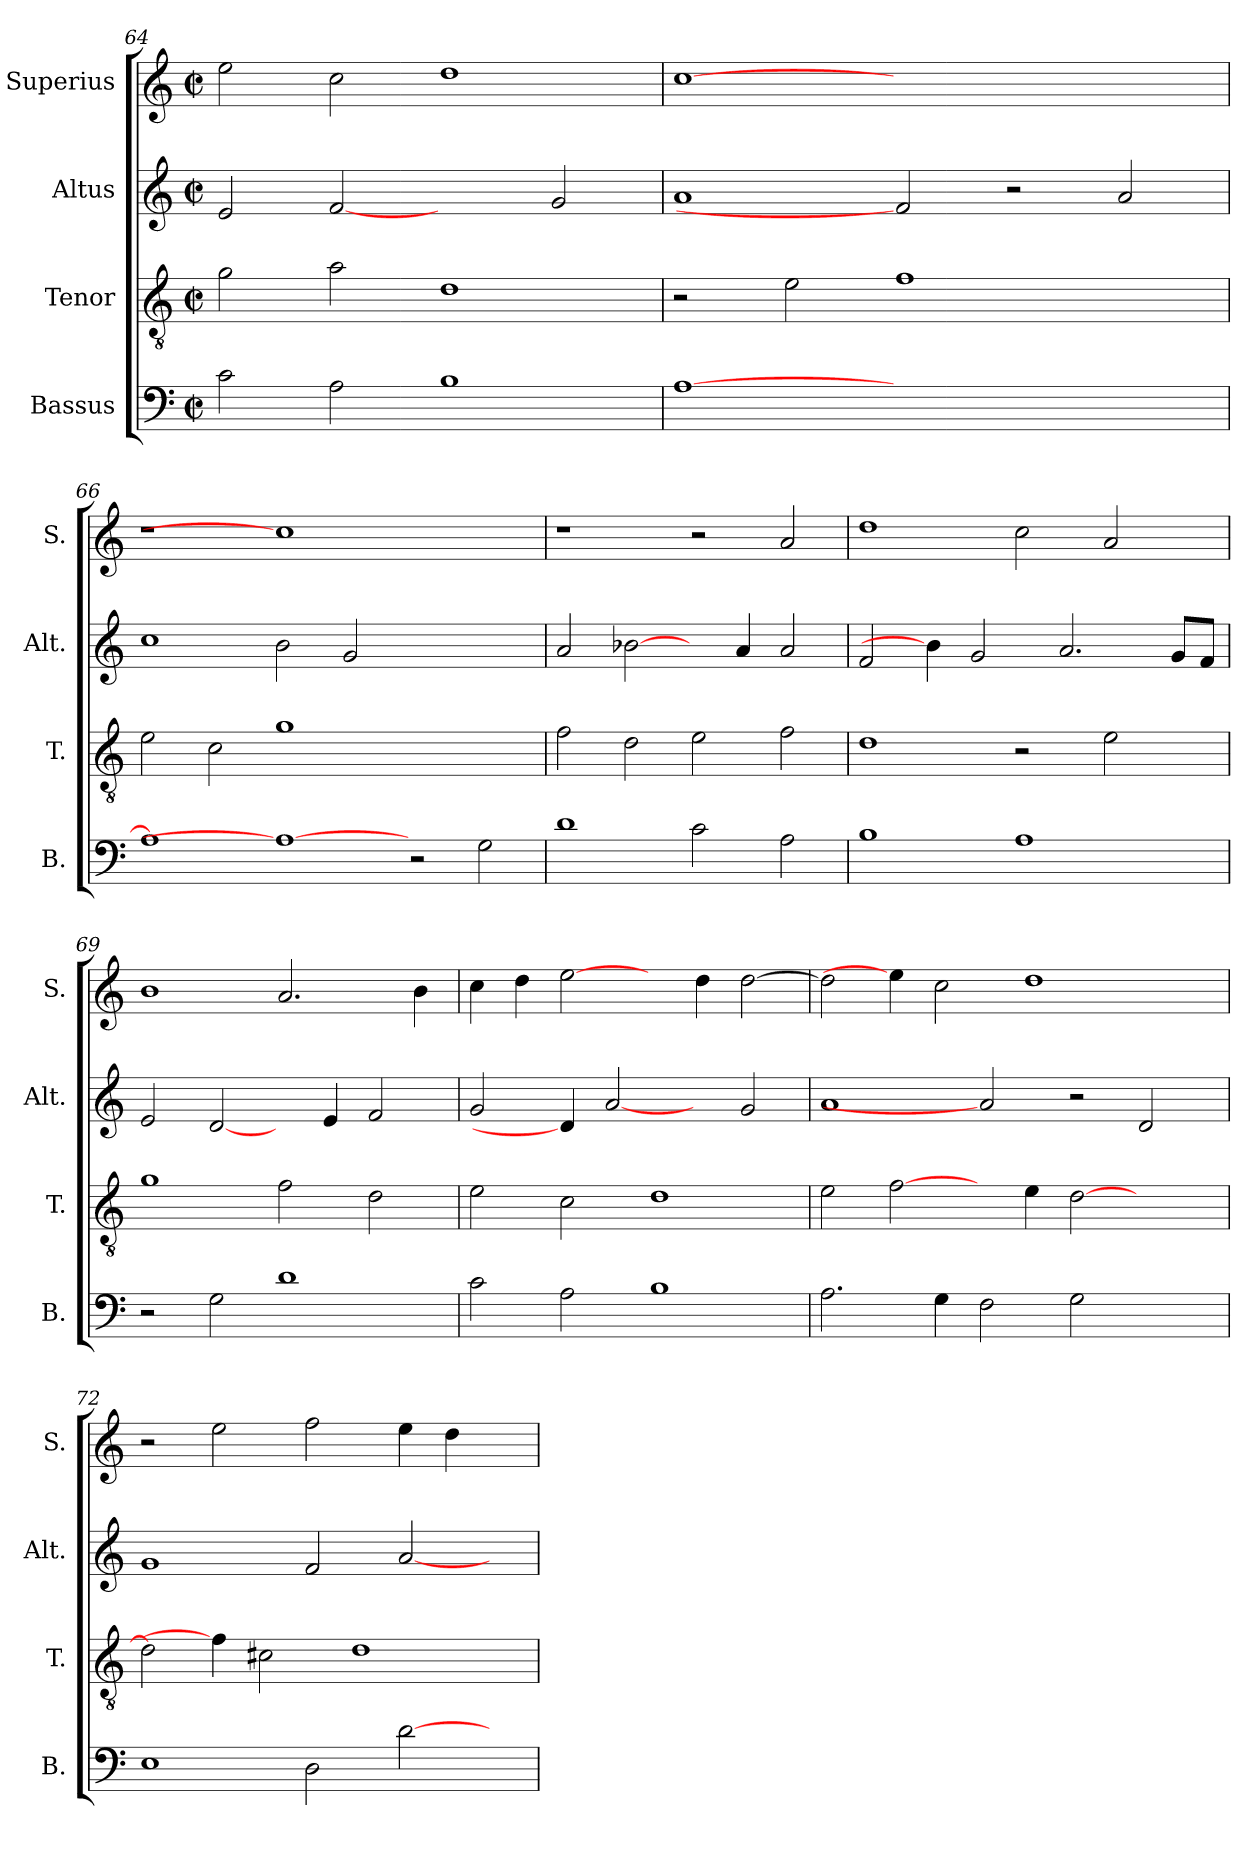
**kern	**kern	**kern	**kern
*part4	*part3	*part2	*part1
*staff4	*staff3	*staff2	*staff1
*I"Bassus	*I"Tenor	*I"Altus	*I"Superius
*I'B.	*I'T.	*I'Alt.	*I'S.
*clefF4	*clefGv2	*clefG2	*clefG2
*	*ITrd7c12	*	*
*k[]	*k[]	*k[]	*k[]
*C:	*C:	*C:	*C:
*M2/2	*M2/2	*M2/2	*M2/2
*met(c|)	*met(c|)	*met(c|)	*met(c|)
=64	=64	=64	=64
2ci\	2Gi\	2ei/	2eei\
2Ai\	2Ai\	[2fi	2cci\
1Bi	1Di	2ryy	1ddi
.	.	2gi/	.
=65	=65	=65	=65
[>1Ai	2r	1ai	[1cci
.	2Ei\	.	.
1.ryy	1Fi	2fi]	1.ryy
.	.	2r	.
.	2ryy	2ai/	.
!!LO:LB:g=z
=66	=66	=66	=66
!	!	!	!LO:N:vis=1
1Ai]	2Ei\	1cci	1r
.	2Ci\	.	.
1Ai_	1Gi	2bi\	1cci]
.	.	2gi/	.
2r	1ryy	1ryy	1ryy
2Gi\	.	.	.
=67	=67	=67	=67
1di	2Fi\	2ai/	1r
.	2Di\	[2b-Xi\	.
2ci\	2Ei\	4ryy	2r
.	.	4ai/	.
2Ai\	2Fi\	2ai/	2ai/
=68	=68	=68	=68
1Bi	1Di	2fi/	1ddi
.	.	4b-i\]	.
.	.	2gi/	.
1Ai	2r	.	2cci\
.	.	2.ai/	.
.	2Ei\	.	2ai/
4ryy	4ryy	8gi/L	4ryy
.	.	8fi/J	.
=69	=69	=69	=69
2r	1Gi	2ei/	1bi
2Gi\	.	[2di/	.
1di	2Fi\	4ryy	2.ai/
.	.	4ei/	.
.	2Di\	2fi/	.
.	.	.	4bi\
=70	=70	=70	=70
2ci\	2Ei\	2gi/	4cci\
.	.	.	4ddi\
2Ai\	2Ci\	4di/]	[2eei\
.	.	[2ai	.
1Bi	1Di	.	4ryy
.	.	4ryy	4ddi\
.	.	2gi/	[>2ddi\
!!LO:LB:g=z
=71	=71	=71	=71
2.Ai\	2Ei\	1ai	2ddi\]
.	[2Fi\	.	4eei\]
4Gi\	.	.	2cci\
2Fi\	4ryy	2ai]	.
.	4Ei\	.	1ddi
2Gi\	[>2Di\	2r	.
2ryy	2ryy	2di/	.
.	.	.	4ryy
=72	=72	=72	=72
1Ei	2Di\]	1gi	2r
.	4Fi\]	.	2eei\
.	2C#Xi\	.	.
2Di\	.	2fi/	2ffi\
.	1Di	.	.
[>2di\	.	[<2ai/	4eei\
.	.	.	4ddi\
4ryy	.	4ryy	4ryy
=	=	=	=
*-	*-	*-	*-
